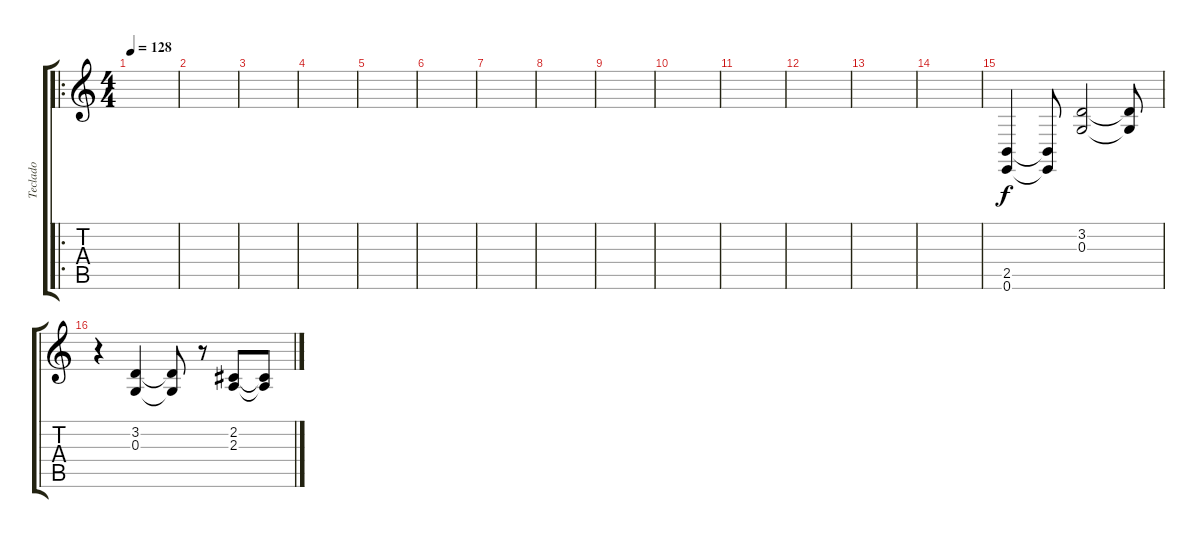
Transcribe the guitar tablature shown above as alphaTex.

\track ("Teclado" "Teclado") {instrument stringensemble1}
\staff {score tabs}
\tuning (E4 B3 G3 D3 A2 E2) {hide}
\ro
\ts (4 4)
\tempo 128
\clef g2
\ks c
|
|
|
|
|
|
|
|
|
|
|
|
|
|
(2.5 0.6).4{volume 8} (2.5{t} 0.6{t}).8 (3.2 0.3).2 (3.2{t} 0.3{t}).8{volume 6} |
r.4 (3.2 0.3).4{volume 8} (3.2{t} 0.3{t}).8{volume 6} r.8 (2.2 2.3).8{volume 8} (2.2{t} 2.3{t}).8
